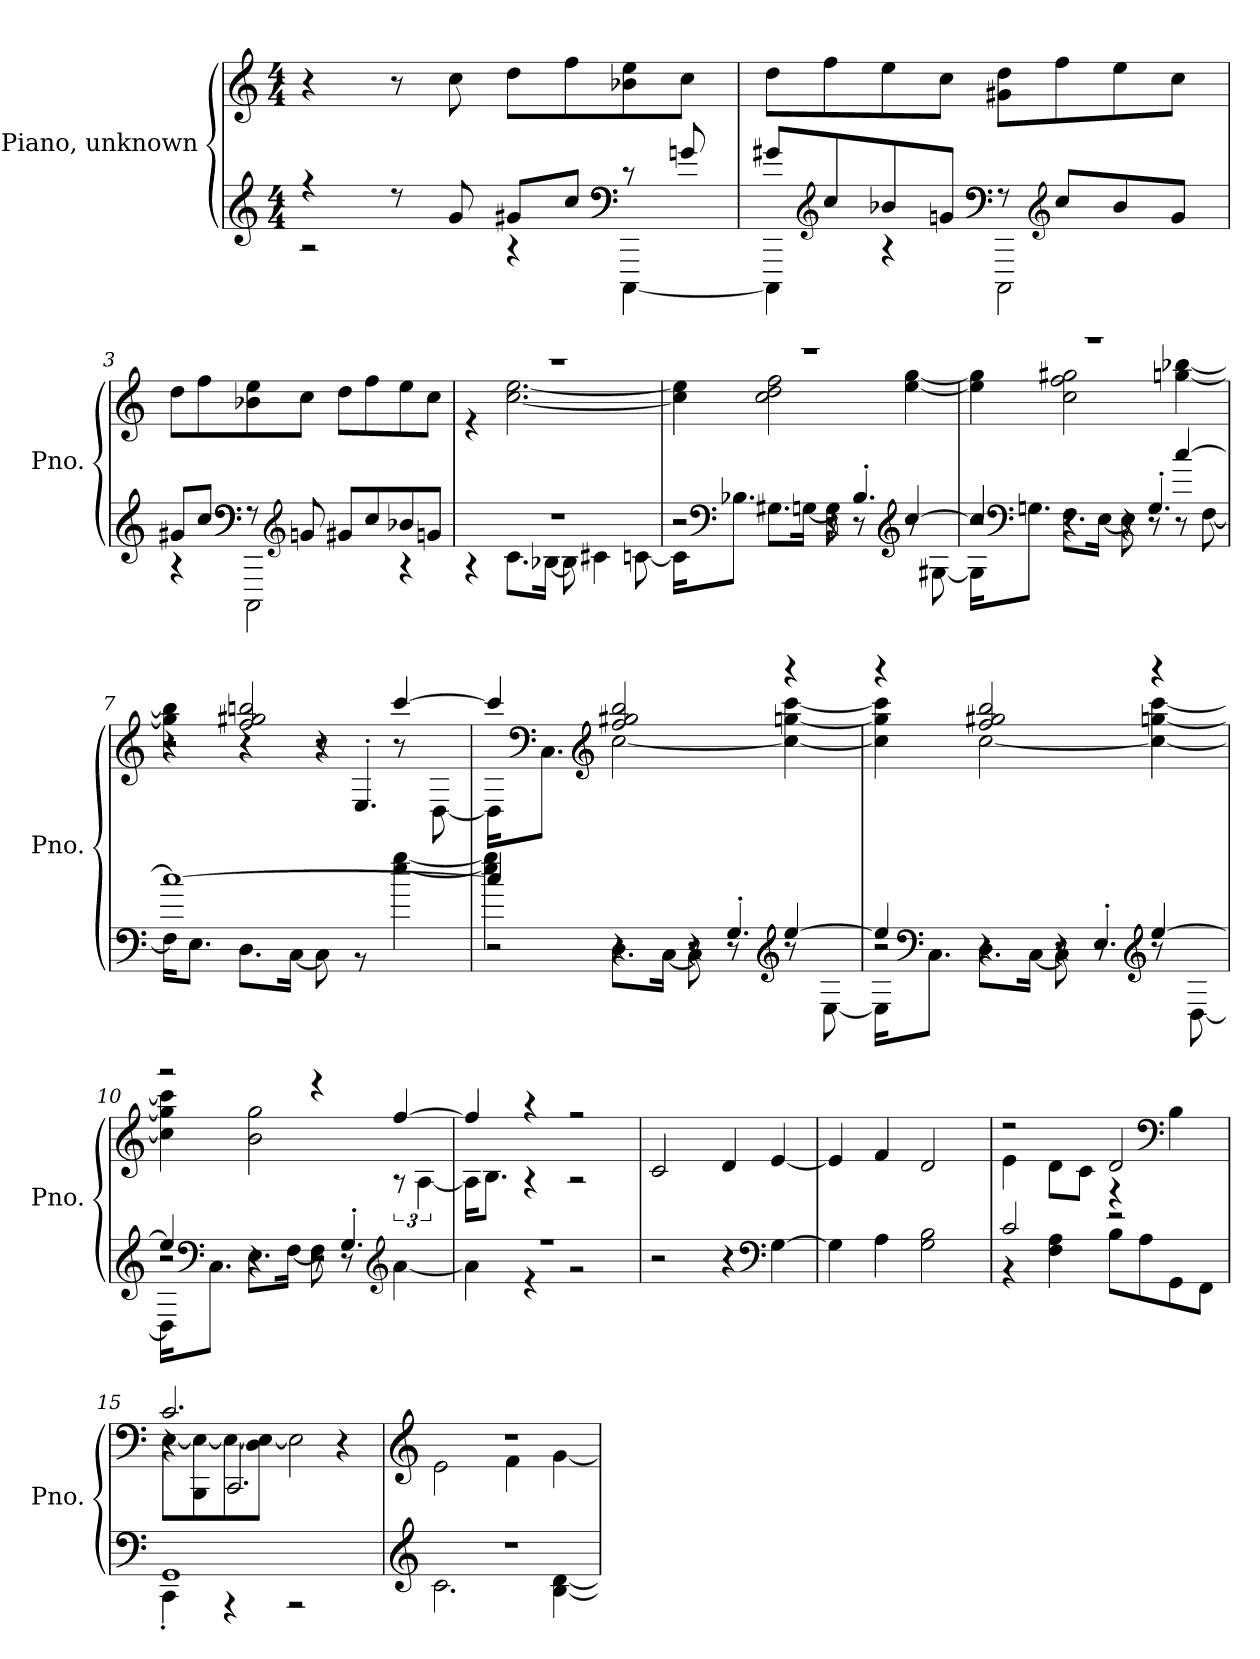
**kern	**kern
*part1	*part1
*staff2	*staff1
*I"Piano, unknown	*
*I'Pno.	*
*clefG2	*clefG2
*k[]	*k[]
*M4/4	*M4/4
*MM120	*MM120
=1	=1
*^	*
4r	2r	4r
8r	.	8r
8g/	.	8cc\
8g#X/L	4r	8dd\L
8cc/J	.	8ff\
*clefF4	*	*
8r	[4CCC\	8b-X\ 8ee\
8gn/	.	8cc\J
=2	=2	=2
8g#X/L	4CCC\]	8dd\L
*clefG2	*	*
8cc/	.	8ff\
8b-X/	4r	8ee\
8gn/J	.	8cc\J
*clefF4	*	*
8r	2CCC\	8g#X\ 8dd\L
*clefG2	*	*
8cc/L	.	8ff\
8b-/	.	8ee\
8g/J	.	8cc\J
=3	=3	=3
8g#X/L	4r	8dd\L
8cc/J	.	8ff\
*clefF4	*	*
8r	2CCC\	8b-X\ 8ee\
*clefG2	*	*
8gn/	.	8cc\J
8g#X/L	.	8dd\L
8cc/	.	8ff\
8b-X/	4r	8ee\
8gn/J	.	8cc\J
!!LO:LB:g=z
=4	=4	=4
*	*	*^
1r	4r	1r	4r
.	8.c\L	.	[2.cc\ [2.ee\
.	[16B-X\Jk	.	.
.	8B-\]	.	.
.	4c#X\	.	.
.	[8cn\	.	.
=5	=5	=5	=5
*	*^	*	*
2r	16c\KL]	2r	1r	4cc\] 4ee\]
*clefF4	*	*	*	*
.	8.B-X\J	.	.	.
.	8.G#X\L	.	.	2cc\ 2dd\ 2ff\
.	[16Gn\Jk	.	.	.
4r	8G\]	8r	.	.
.	8r	4.B-'/	.	.
*clefG2	*	*	*	*
[4cc/	8r	.	.	[4ee\ [4gg\
.	[8G#X\	.	.	.
=6	=6	=6	=6	=6
4cc/]	16G#\KL]	2r	1r	4ee\] 4gg\]
*clefF4	*	*	*	*
.	8.Gn\J	.	.	.
4r	8.F\L	.	.	2cc\ 2ff\ 2gg#X\
.	[16E\Jk	.	.	.
4r	8E\]	8r	.	.
.	8r	4.G'/	.	.
[4cc/	8r	.	.	[4ggn\ [4bb-X\
.	[8F\	.	.	.
*	*v	*v	*	*
!!LO:LB:g=z
=7	=7	=7	=7
*	*	*	*^
1cc_	16F\KL]	4r	4gg\] 4bb-\]	2r
.	8.E\J	.	.	.
.	8.D\L	2ff/ 2gg#X/ 2bbn/	4r	.
.	[16C\Jk	.	.	.
.	8C\]	.	4r	8r
.	8r	.	.	4.E'/
.	[4ee\ [4gg\	[4ccc/	8r	.
.	.	.	[8D\	.
*	*	*	*v	*v
=8	=8	=8	=8
*	*^	*	*
4cc/]	4ee\] 4gg\]	2r	4ccc/]	16D\KL]
*	*	*	*clefF4	*
.	.	.	.	8.C\J
*	*	*	*clefG2	*
4r	8.D\L	.	2ff/ 2gg#X/ 2bb/	[2cc\
.	[16C\Jk	.	.	.
4r	8C\]	8r	.	.
.	8r	4.G'/	.	.
*clefG2	*	*	*	*
[4ee/	8r	.	4r	4cc\_ [4ggn\ [4ccc\
.	[8E\	.	.	.
=9	=9	=9	=9	=9
4ee/]	16E\KL]	2r	4r	4cc\] 4gg\] 4ccc\]
*clefF4	*	*	*	*
.	8.C\J	.	.	.
4r	8.D\L	.	2ff/ 2gg#X/ 2bb/	[2cc\
.	[16C\Jk	.	.	.
4r	8C\]	8r	.	.
.	8r	4.E'/	.	.
*clefG2	*	*	*	*
[4ee/	8r	.	4r	4cc\_ [4ggn\ [4ccc\
.	[8D\	.	.	.
!!LO:LB:g=z	!!
=10	=10	=10	=10	=10
4ee/]	16D\KL]	2r	2r	4cc\] 4gg\] 4ccc\]
*clefF4	*	*	*	*
.	8.C\J	.	.	.
4r	8.E\L	.	.	2b\ 2gg\
.	[16F\Jk	.	.	.
2r	8F\]	8r	4r	.
.	8r	4.G'/	.	.
*clefG2	*	*	*	*
.	[4a\	.	[4ff/	12r
.	.	.	.	[6A\
*	*v	*v	*	*
=11	=11	=11	=11
1r	4a\]	4ff/]	16A\KL]
.	.	.	8.B\J
.	4r	4r	4r
.	2r	2r	2r
*v	*v	*	*
*	*v	*v
=12	=12
2r	2c/
4r	4d/
*clefF4	*
[4G\	[4e/
=13	=13
4G\]	4e/]
4A\	4f/
2G\ 2B\	2d/
=14	=14
*^	*^
2c/	4r	2r	4e\
.	4F\ 4A\	.	8d\L
.	.	.	8c\J
2r	8B\L	2d/	4r
.	8A\	.	.
*	*	*clefF4	*
.	8GG\	.	4B\
.	8FF\J	.	.
!!LO:LB:g=z
=15	=15	=15	=15
*	*	*	*^
1GG	4CC'\	2.c/	[8E\L	4r
.	.	.	8BBB\ 8E\_	.
.	4r	.	8E\_	2.CC/
.	.	.	8D\ 8E\_J	.
.	2r	.	2E\]	.
.	.	4r	.	.
*	*	*v	*v	*v
=16	=16	=16
*clefG2	*	*clefG2
*	*	*^
1r	2.c\	1r	2e\
.	.	.	4f\
.	[4B\ [4d\	.	[4g\
*v	*v	*	*
*	*v	*v
=	=
*-	*-
